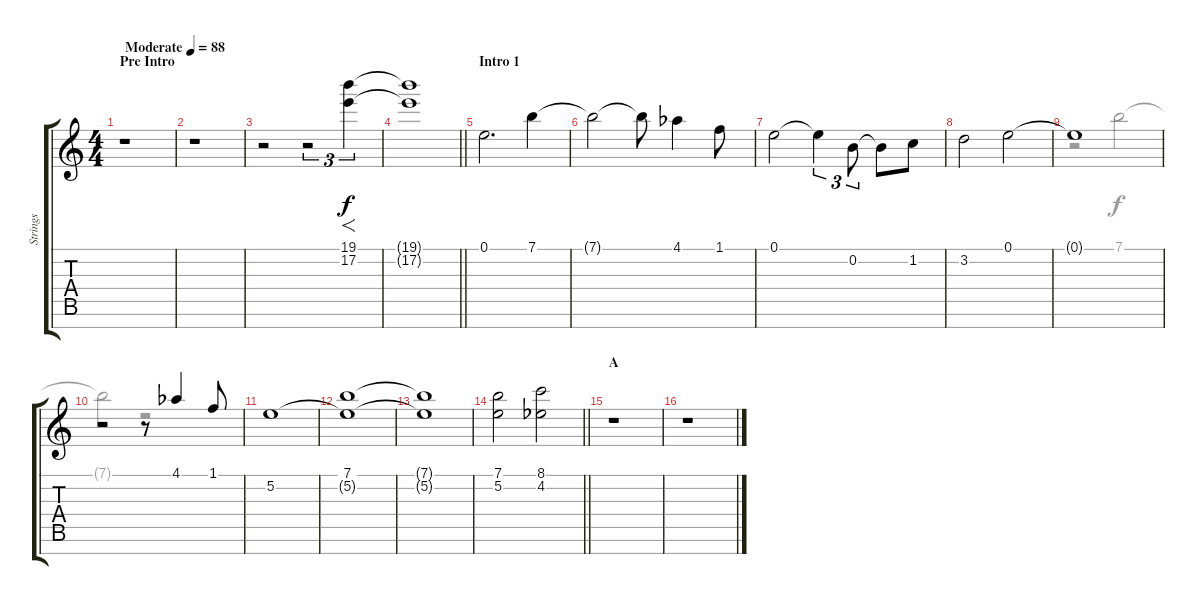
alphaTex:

\track ("Strings" "Strings") {instrument stringensemble1}
\staff {score tabs}
\tuning (E5 B4 G4 D4 A3 E3 B2) {hide}
\voice
\ts (4 4)
\section ("" "Pre Intro")
\tempo (88 "Moderate")
\clef g2
\ks c
r.1{dy f instrument stringensemble1} |
r.1 |
r.2 r.2{tu (3 2)} (19.1 17.2).4{f tu (3 2)} |
\barLineRight lightlight
(19.1{t} 17.2{t}).1 |
\section ("" "Intro 1")
0.1.2{d} 7.1.4 |
7.1{t}.2 7.1{t}.8 4.1{acc b}.4 1.1.8 |
0.1.2 0.1{t}.4{tu (3 2)} 0.2.8{tu (3 2)} 0.2{t}.8 1.2.8 |
3.2.2 0.1.2 |
0.1{t}.1 |
r.2 r.8 4.1{acc b}.4 1.1.8 |
5.2.1 |
(7.1 5.2{t}).1 |
(7.1{t} 5.2{t}).1 |
\barLineRight lightlight
(7.1 5.2).2 (8.1 4.2{acc b}).2 |
\section ("" "A")
r.1 |
r.1
\voice
\clef g2
\ottava regular
\simile none
\ks c
|
|
|
\barLineRight lightlight
|
|
|
|
|
r.2 7.1.2 |
7.1{t}.2 r.2 |
|
|
|
\barLineRight lightlight
|
|
